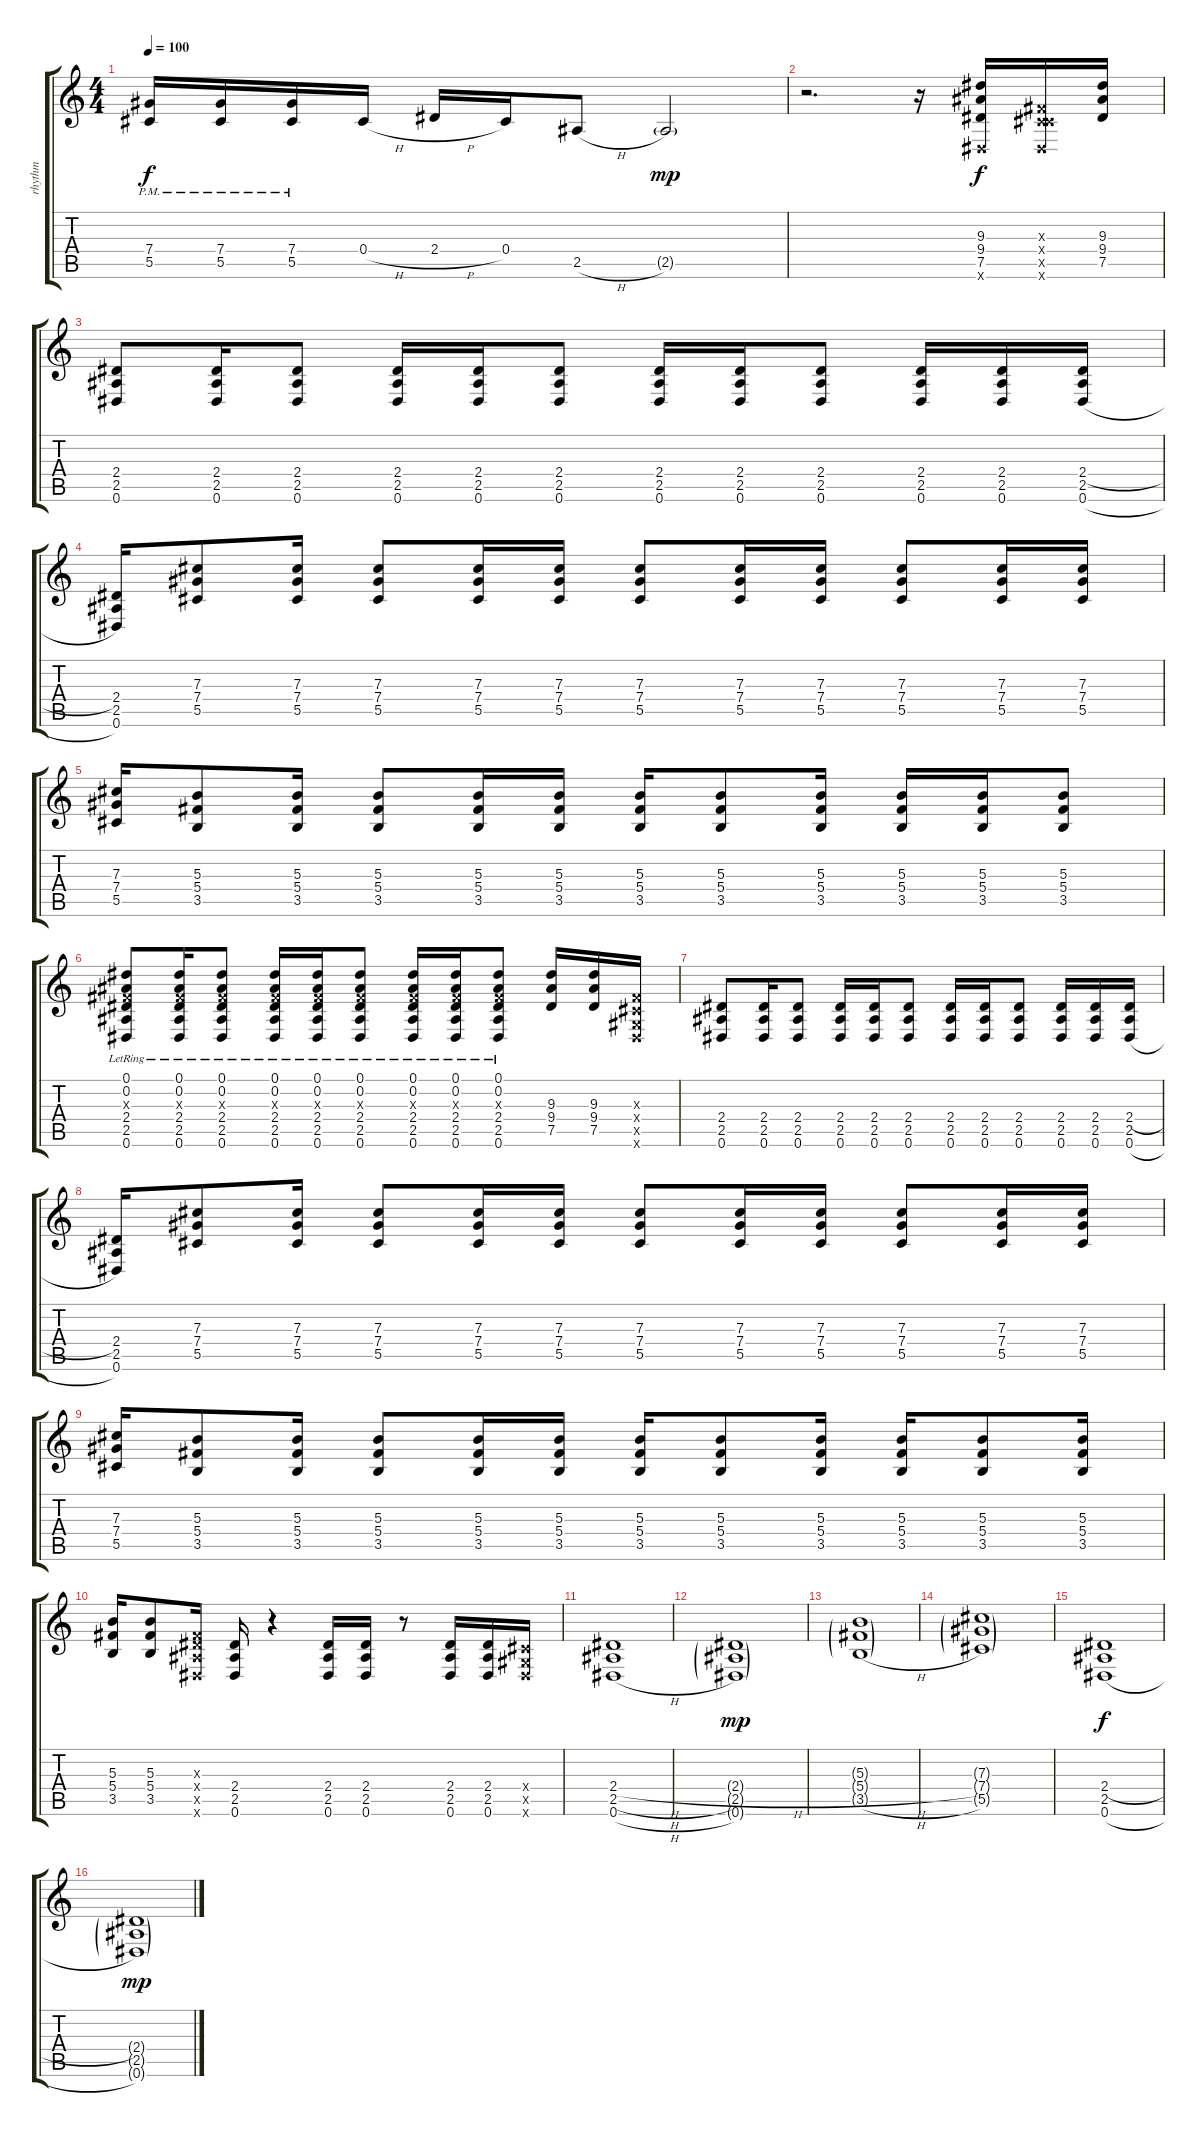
\track ("rhythm" "rhythm") {instrument distortionguitar}
\staff {score tabs}
\tuning (Eb4 Bb3 Gb3 Db3 Ab2 Eb2) {hide}
\ts (4 4)
\tempo 100
\clef g2
\ks c
(7.4{pm} 5.5{pm}).16{dy f} (7.4{pm} 5.5{pm}).16 (7.4{pm} 5.5{pm}).16 0.4{h}.16 2.4{h}.16 0.4.16 2.5{h}.8 2.5{g}.2{dy mp} |
r.2{d} r.16 (9.3 9.4 7.5 0.6{x}).16{dy f} (0.3{x} 0.4{x} 5.5{x} 0.6{x}).16 (9.3 9.4 7.5).16 |
(2.4 2.5 0.6).8 (2.4 2.5 0.6).16 (2.4 2.5 0.6).8 (2.4 2.5 0.6).16 (2.4 2.5 0.6).16 (2.4 2.5 0.6).8 (2.4 2.5 0.6).16 (2.4 2.5 0.6).16 (2.4 2.5 0.6).8 (2.4 2.5 0.6).16 (2.4 2.5 0.6).16 (2.4{h} 2.5 0.6{h}).16 |
(2.4 2.5 0.6).16 (7.3 7.4 5.5).8 (7.3 7.4 5.5).16 (7.3 7.4 5.5).8 (7.3 7.4 5.5).16 (7.3 7.4 5.5).16 (7.3 7.4 5.5).8 (7.3 7.4 5.5).16 (7.3 7.4 5.5).16 (7.3 7.4 5.5).8 (7.3 7.4 5.5).16 (7.3 7.4 5.5).16 |
(7.3 7.4 5.5).16 (5.3 5.4 3.5).8 (5.3 5.4 3.5).16 (5.3 5.4 3.5).8 (5.3 5.4 3.5).16 (5.3 5.4 3.5).16 (5.3 5.4 3.5).16 (5.3 5.4 3.5).8 (5.3 5.4 3.5).16 (5.3 5.4 3.5).16 (5.3 5.4 3.5).16 (5.3 5.4 3.5).8 |
(0.1{lr} 0.2{lr} 0.3{x} 2.4{lr} 2.5{lr} 0.6{lr}).8 (0.1{lr} 0.2{lr} 0.3{x} 2.4{lr} 2.5{lr} 0.6{lr}).16 (0.1{lr} 0.2{lr} 0.3{x} 2.4{lr} 2.5{lr} 0.6{lr}).8 (0.1{lr} 0.2{lr} 0.3{x} 2.4{lr} 2.5{lr} 0.6{lr}).16 (0.1{lr} 0.2{lr} 0.3{x} 2.4{lr} 2.5{lr} 0.6{lr}).16 (0.1{lr} 0.2{lr} 0.3{x} 2.4{lr} 2.5{lr} 0.6{lr}).8 (0.1{lr} 0.2{lr} 0.3{x} 2.4{lr} 2.5{lr} 0.6{lr}).16 (0.1{lr} 0.2{lr} 0.3{x} 2.4{lr} 2.5{lr} 0.6{lr}).16 (0.1{lr} 0.2{lr} 0.3{x} 2.4{lr} 2.5{lr} 0.6{lr}).8 (9.3 9.4 7.5).16 (9.3 9.4 7.5).16 (0.3{x} 0.4{x} 0.5{x} 0.6{x}).16 |
(2.4 2.5 0.6).8 (2.4 2.5 0.6).16 (2.4 2.5 0.6).8 (2.4 2.5 0.6).16 (2.4 2.5 0.6).16 (2.4 2.5 0.6).8 (2.4 2.5 0.6).16 (2.4 2.5 0.6).16 (2.4 2.5 0.6).8 (2.4 2.5 0.6).16 (2.4 2.5 0.6).16 (2.4{h} 2.5 0.6{h}).16 |
(2.4 2.5 0.6).16 (7.3 7.4 5.5).8 (7.3 7.4 5.5).16 (7.3 7.4 5.5).8 (7.3 7.4 5.5).16 (7.3 7.4 5.5).16 (7.3 7.4 5.5).8 (7.3 7.4 5.5).16 (7.3 7.4 5.5).16 (7.3 7.4 5.5).8 (7.3 7.4 5.5).16 (7.3 7.4 5.5).16 |
(7.3 7.4 5.5).16 (5.3 5.4 3.5).8 (5.3 5.4 3.5).16 (5.3 5.4 3.5).8 (5.3 5.4 3.5).16 (5.3 5.4 3.5).16 (5.3 5.4 3.5).16 (5.3 5.4 3.5).8 (5.3 5.4 3.5).16 (5.3 5.4 3.5).16 (5.3 5.4 3.5).8 (5.3 5.4 3.5).16 |
(5.3 5.4 3.5).16 (5.3 5.4 3.5).8 (0.3{x} 2.4{x} 2.5{x} 0.6{x}).16 (2.4 2.5 0.6).16 r.4 (2.4 2.5 0.6).16 (2.4 2.5 0.6).16 r.8 (2.4 2.5 0.6).16 (2.4 2.5 0.6).16 (0.4{x} 0.5{x} 0.6{x}).16 |
(2.4{h} 2.5{h} 0.6{h}).1 |
(2.4{h g} 2.5{g} 0.6{g}).1{dy mp} |
(5.3{g} 5.4{h g} 3.5{h g}).1 |
(7.3{g} 7.4{g} 5.5{g}).1 |
(2.4{h} 2.5 0.6{h}).1{dy f} |
(2.4{h g} 2.5{h g} 0.6{g}).1{dy mp}
